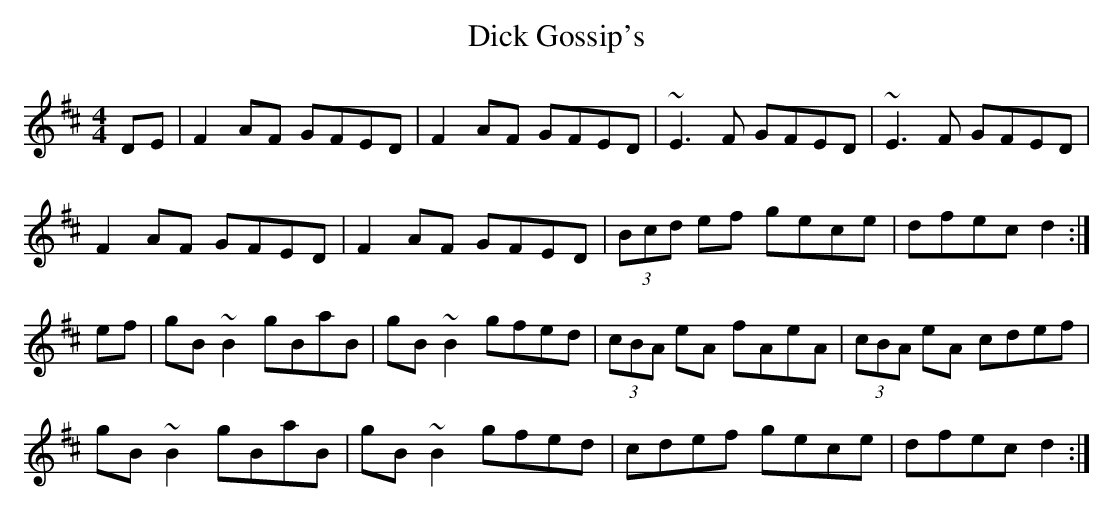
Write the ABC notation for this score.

X:1
T:Dick Gossip's
M:4/4
K:D
DE|F2AF GFED|F2AF GFED|~E3F GFED|~E3F GFED|
F2AF GFED|F2AF GFED|(3Bcd ef gece| dfec d2:|
ef|gB~B2 gBaB|gB~B2 gfed|(3cBA eA fAeA|(3cBA eA cdef|
gB~B2 gBaB|gB~B2 gfed|cdef gece|dfec d2:|
